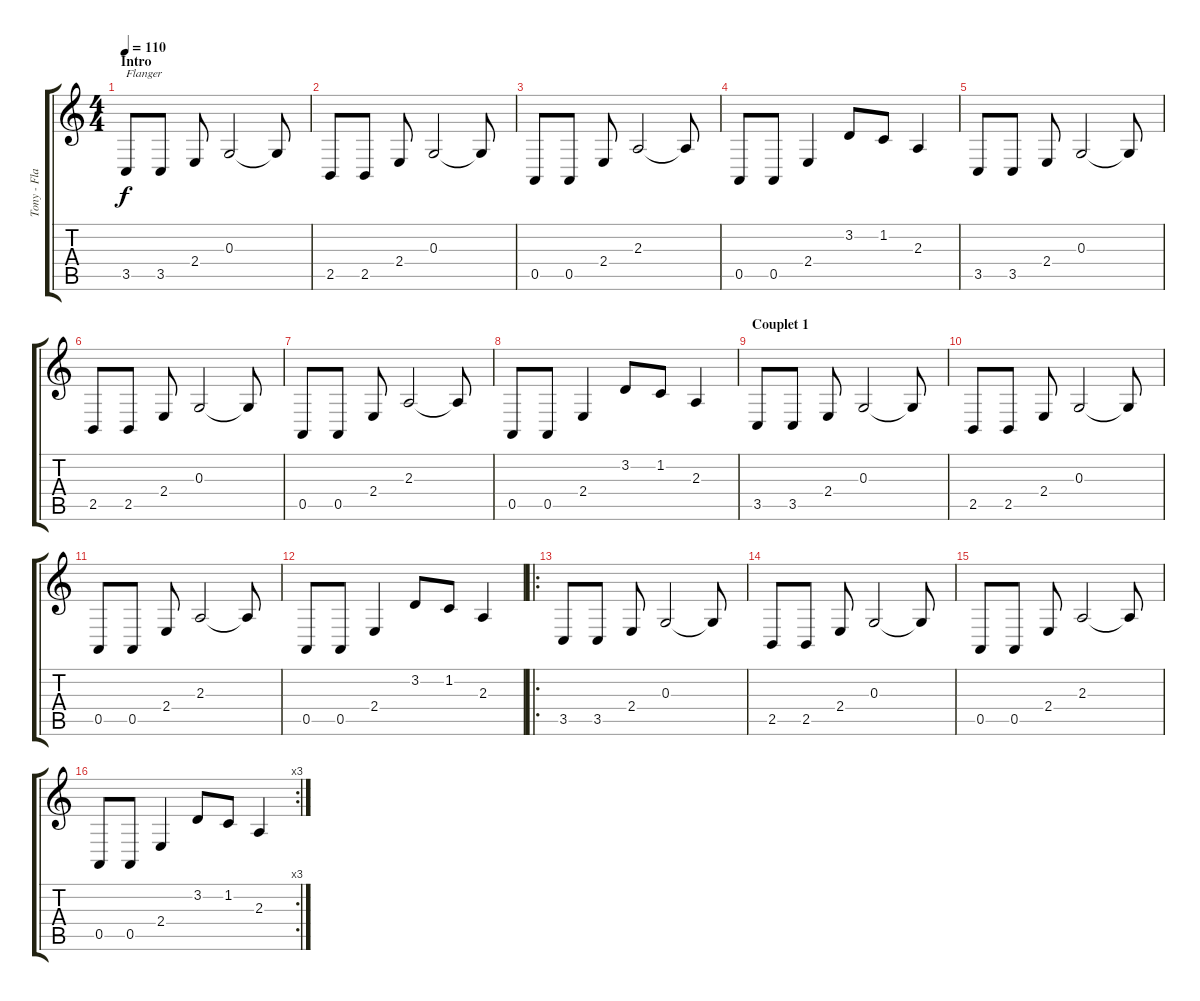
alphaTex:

\track ("Tony - Flanger" "Tony - Fla") {instrument fx4atmosphere}
\staff {score tabs}
\tuning (E4 B3 G3 D3 A2 E2) {hide}
\ts (4 4)
\section ("" "Intro")
\tempo 110
\clef g2
\ks c
3.5.8{txt "Flanger" dy f instrument fx4atmosphere} 3.5.8 2.4.8 0.3.2 0.3{t}.8 |
2.5.8 2.5.8 2.4.8 0.3.2 0.3{t}.8 |
0.5.8 0.5.8 2.4.8 2.3.2 2.3{t}.8 |
0.5.8 0.5.8 2.4.4 3.2.8 1.2.8 2.3.4 |
3.5.8 3.5.8 2.4.8 0.3.2 0.3{t}.8 |
2.5.8 2.5.8 2.4.8 0.3.2 0.3{t}.8 |
0.5.8 0.5.8 2.4.8 2.3.2 2.3{t}.8 |
0.5.8 0.5.8 2.4.4 3.2.8 1.2.8 2.3.4 |
\section ("" "Couplet 1")
3.5.8 3.5.8 2.4.8 0.3.2 0.3{t}.8 |
2.5.8 2.5.8 2.4.8 0.3.2 0.3{t}.8 |
0.5.8 0.5.8 2.4.8 2.3.2 2.3{t}.8 |
0.5.8 0.5.8 2.4.4 3.2.8 1.2.8 2.3.4 |
\ro
3.5.8 3.5.8 2.4.8 0.3.2 0.3{t}.8 |
2.5.8 2.5.8 2.4.8 0.3.2 0.3{t}.8 |
0.5.8 0.5.8 2.4.8 2.3.2 2.3{t}.8 |
\rc 3
0.5.8 0.5.8 2.4.4 3.2.8 1.2.8 2.3.4
